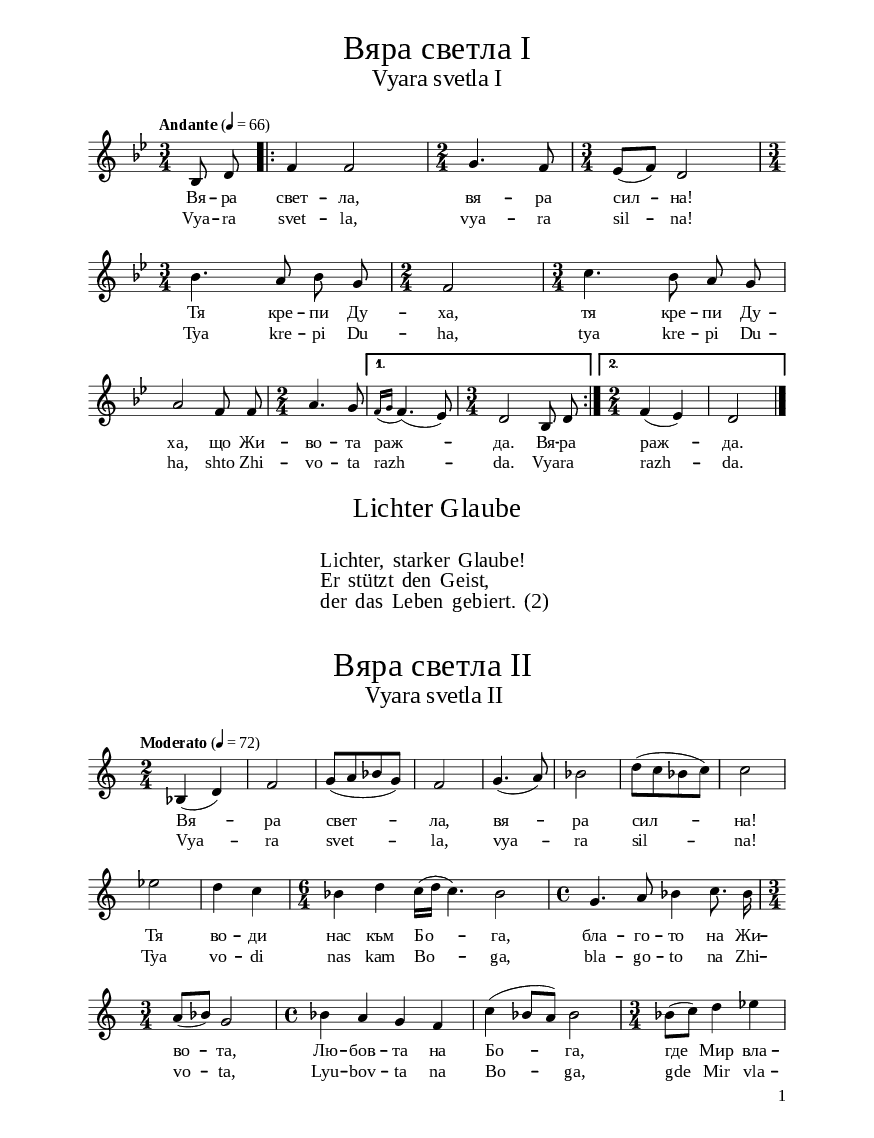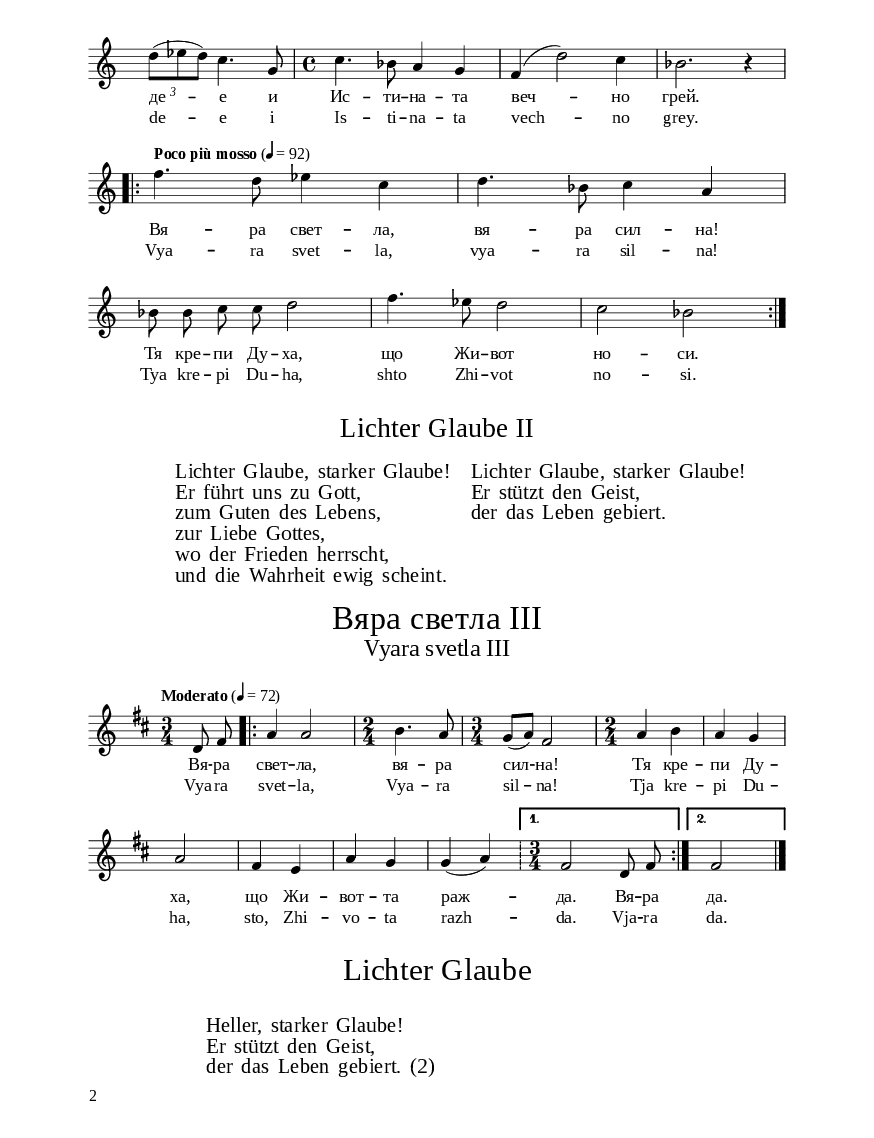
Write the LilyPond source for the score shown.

\version "2.24.0"

% include paper part and global functions
\include "include/globals.ily"

\bookpart {
  \label #'ref170_1
  \tocItem \markup "Вяра светла I – Vyara svetla I "
  \include "include/bookpart-paper.ily"
  \score {
    \include "include/score-layout.ily"

    \new Voice \absolute {
      \clef treble
      \key bes \major
      \time 3/4
      \tempoFunc "Andante" 4 "66"
      \autoBeamOff
      \partial 4
      bes8  d'8 |
      \repeat volta 2 {
        f'4  % 2
        f'2 | % 3
        \time 2/4  % 3
        g'4.  f'8 | \time 3/4 es'8 ( [  f'8 ) ] % 4
        d'2 | % 5
        \time 3/4  | \break % 5
        bes'4.  a'8 bes'8  g'8
        | % 6
        \time 2/4  | % 6
        f'2 | % 7
        \time 3/4  | % 7
        c''4. bes'8  a'8  g'8 |  \break % 8
        a'2 f'8  f'8 |  \time 2/4 a'4.  g'8 |
      }
      \alternative {
        {
          \grace {  f'16 ( [  g'16 ] }  f'4. ) (
          es'8 ) | % 11
          \time 3/4 d'2  bes8 d'8
        }
        { \time 2/4 f'4 (es') | d'2 | }
      }

      \bar "|."
    }

    \addlyrics {
      Вя -- ра свет -- ла, вя -- ра сил
      -- на! Тя кре -- пи Ду -- ха, тя
      кре -- пи Ду -- ха, що Жи -- во --
      та раж -- да. Вя -- ра раж -- да.}
      \addlyrics {
        Vya -- ra svet -- la, vya -- ra sil
        -- na! Tya kre -- pi Du -- ha, tya
        kre -- pi Du -- ha, shto Zhi -- vo --
        ta razh -- da. Vya -- ra razh -- da.}

        \header {
          title = \titleFunc "Вяра светла I" "Vyara svetla I"
        }

        \midi{}

      } % score



      % include foreign translation(s) of the song
      \version "2.22.1"

\markup \fill-line { \fontsize #deTitleFontSize "Lichter Glaube" }
\markup \null
\markup \null
\markup \fontsize #deCoupletFontSize {
  \hspace #21
  \override #`(baseline-skip . ,deCoupletBaselineSkip)
%  \override #'(baseline-skip . 2)

  \column {
    \line { " " }

  \line { " "Lichter, starker Glaube!}

  \line { " "Er stützt den Geist, }

  \line { " "der das Leben gebiert. (2)}

  }
}


      \markup \empty-two

      \label #'ref170_2
      \tocItem \markup "Вяра светла II – Vyara svetla II "

      \include "include/bookpart-paper.ily"
      \score {
        \include "include/score-layout.ily"

        \new Voice \absolute {
          \clef treble
          \key c \major
          \time 2/4
          \tempoFunc "Moderato" 4 "72"
          \autoBeamOff
          bes4 (  d'4 )  f'2 | % 2
          g'8 ( [  a'8  bes'8  g'8 ) ]  f'2
          | % 3
          g'4. (  a'8 )  bes'2 | % 4
          d''8 ( [  c''8  bes'8  c''8 ) ]
          c''2 \break | % 5
          es''2  d''4  c''4 | % 6
          \time 6/4  | % 6
          bes'4  d''4  c''16 ( [  d''16 ]
          c''4. )  bes'2 | % 7
          \time 4/4  | % 7
          g'4.  a'8  bes'4  c''8.
          bes'16 \break | % 8
          \time 3/4  | % 8
          a'8 ( [  bes'8 ) ]  g'2 | % 9
          \time 4/4  | % 9
          bes'4  a'4  g'4  f'4 |
          c''4 (  bes'8 [  a'8 ) ]  bes'2 | % 11
          \time 3/4  | % 11
          bes'8 ( [  c''8 ])   d''4  es''4
          \break | % 12
          \times 2/3  {
            d''8 ( [  es''8  d''8 ) ]
          }
          c''4.  g'8 | % 13
          \time 4/4  | % 13
          c''4.  bes'8  a'4  g'4 | % 14
          f'4 (  d''2 )  c''4 | % 15
          bes'2. r4 \break
          \repeat volta 2 {
            | % 16
            \tempoFunc "Poco più mosso" 4 "92"

            f''4.  d''8  es''4  c''4 | % 17
            d''4.  bes'8  c''4  a'4 \break | % 18
            bes'8  bes'8  c''8  c''8
            d''2 | % 19
            f''4.  es''8  d''2 |
            c''2  bes'2
          }
        }

        \addlyrics {
          Вя -- ра свет --   ла,
          вя -- ра сил --   на!
          Тя во -- ди нас към Бо --
          га, бла -- го -- то на Жи -- во
          -- та, Лю -- бов -- та на Бо --
          га, где  Мир вла -- де --
          е и Ис -- ти -- на -- та веч
          -- но грей. Вя -- ра свет -- ла,
          вя -- ра сил -- на! Тя кре -- пи
          Ду -- ха, що Жи -- вот но -- си.}
          \addlyrics {
            Vya -- ra svet --   la,
            vya -- ra sil --   na!
            Tya vo -- di nas kam Bo --
            ga, bla -- go -- to na Zhi -- vo
            -- ta, Lyu -- bov -- ta na Bo --
            ga, gde  Mir vla -- de --
            e i Is -- ti -- na -- ta vech
            -- no grey. Vya -- ra svet -- la,
            vya -- ra sil -- na! Tya kre -- pi
            Du -- ha, shto Zhi -- vot no -- si.}

            \header {
              title = \titleFunc "Вяра светла II " "Vyara svetla II "
            }

            \midi{}

          } % score



          % include foreign translation(s) of the song
          \version "2.24.2"

\markup \fill-line { \fontsize #deTitleFontSize "Lichter Glaube II" }
\markup \null
\markup \null
\markup \fontsize #deCoupletFontSize {
  \hspace #7
  \override #`(baseline-skip . ,deCoupletBaselineSkip)

  \column {

\line { " "Lichter Glaube, starker Glaube!}

\line { " "Er führt uns zu Gott, }

\line { " "zum Guten des Lebens,}

\line { " "zur Liebe Gottes,}

\line { " "wo der Frieden herrscht, }

\line { " "und die Wahrheit ewig scheint.}
\line { " " }

  }
  
   \override #`(baseline-skip . ,deCoupletBaselineSkip)
    \column {

\line { " "Lichter Glaube, starker Glaube!}

\line { " "Er stützt den Geist, }

\line { " "der das Leben gebiert.}

  }
}


             \label #'ref170_3
  \tocItem \markup "Вяра светла III – Vyara svetla III "

          \include "include/bookpart-paper.ily"
          \score {
            \include "include/score-layout.ily"

            \new Voice \absolute {
              \clef treble
              \key d \major
              \time 3/4
              \tempoFunc "Moderato" 4 "72"
              \autoBeamOff
              \partial 4
              d'8  fis'8 | \repeat volta 2 {
                a'4  % 2
                a'2 | % 3
                \time 2/4 b'4.  a'8 | \time 3/4 g'8 ( [  a'8 ])  % 4
                fis'2 | % 5
                \time 2/4 a'4 b'4  | % 6
                a'4  g'4 \break | % 7
                a'2 | % 8
                fis'4  e'4 | % 9
                a'4  g'4 |
                g'4 (  a'4 ) \bar "!" |
              }  % 11

              \alternative {
                {\time 3/4 fis'2 d'8 fis'8}
                { fis'2}
              }
              \bar "|."
            }

            \addlyrics {
              Вя -- ра свет --   ла,
              вя -- ра сил --   на! Тя кре -- пи Ду -- ха, що Жи -- вот -- та раж -- да. Вя -- ра да.}
              \addlyrics {
                Vya -- ra svet -- la, Vya -- ra sil -- na! Tja kre -- pi Du -- ha, sto, Zhi -- vo -- ta razh -- da. Vja -- ra da.}

                \header {
                  title = \titleFunc "Вяра светла III" "Vyara svetla III"
                }

                \midi{}

              } % score



              % include foreign translation(s) of the song
              \version "2.20.0"

\markup \fill-line { \fontsize #6 "Lichter Glaube" }
\markup \null
\markup \null
\markup \fontsize #+2.5 {
  \hspace #10
  \override #'(baseline-skip . 2)

  \column {
    \line { " " }

\line { " " Heller, starker Glaube! }

\line { " " Er stützt den Geist, }

\line { " " der das Leben gebiert. (2)}

  }
}



            } % bookpart

            % Più mosso
            %
